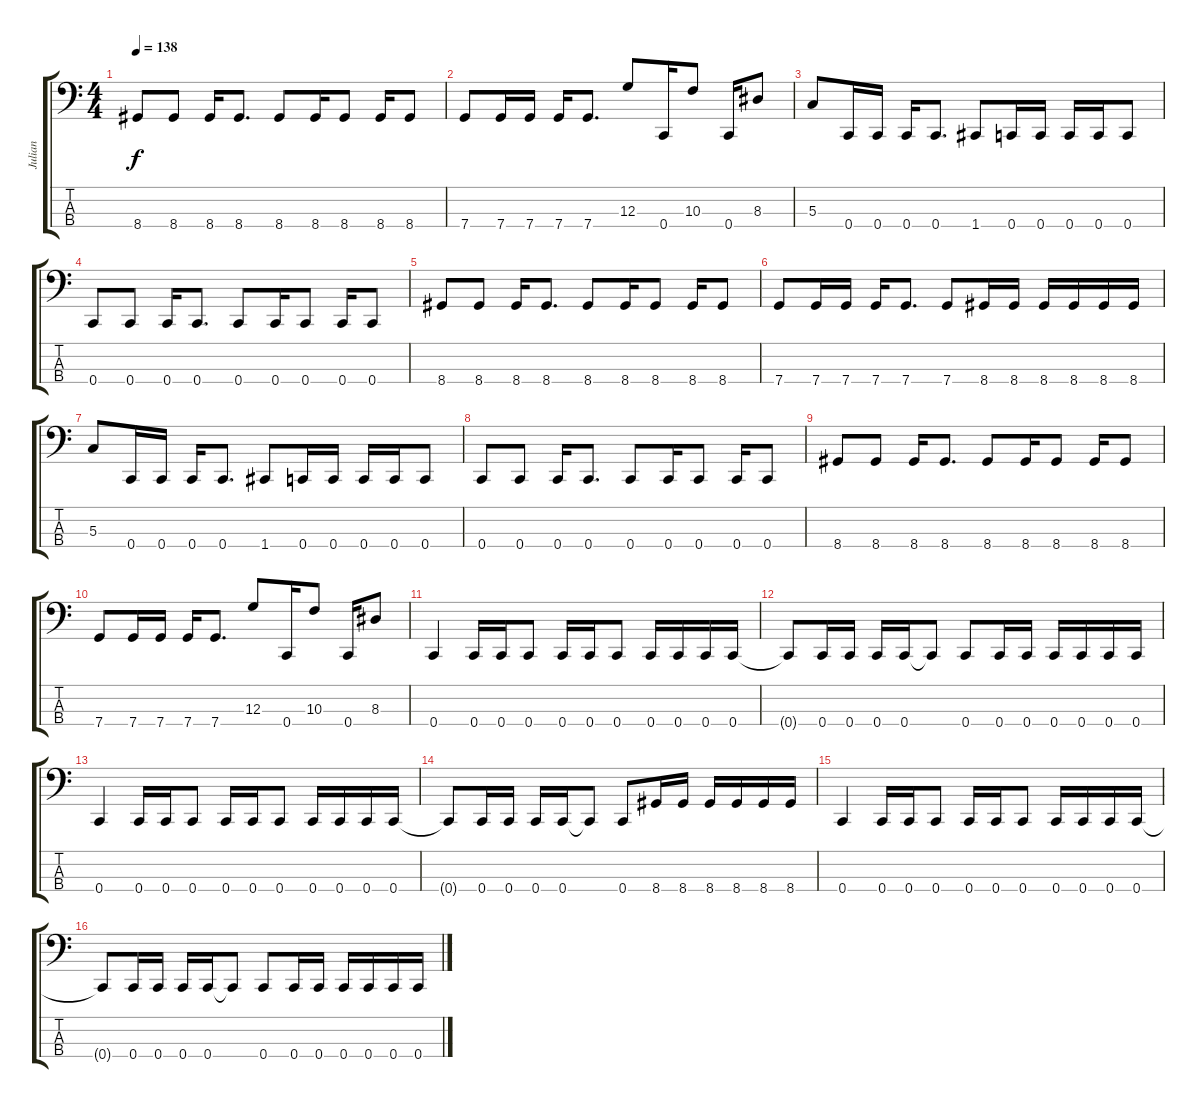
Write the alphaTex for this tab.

\track ("Julian" "Julian") {instrument electricbasspick}
\staff {score tabs}
\tuning (F2 C2 G1 C1) {hide}
\ts (4 4)
\tempo 138
\clef f4
\ks c
8.4.8{dy f} 8.4.8 8.4.16 8.4.8{d} 8.4.8 8.4.16 8.4.8 8.4.16 8.4.8 |
7.4.8 7.4.16 7.4.16 7.4.16 7.4.8{d} 12.3.8 0.4.16 10.3.8 0.4.16 8.3.8 |
5.3.8 0.4.16 0.4.16 0.4.16 0.4.8{d} 1.4.8 0.4.16 0.4.16 0.4.16 0.4.16 0.4.8 |
0.4.8 0.4.8 0.4.16 0.4.8{d} 0.4.8 0.4.16 0.4.8 0.4.16 0.4.8 |
8.4.8 8.4.8 8.4.16 8.4.8{d} 8.4.8 8.4.16 8.4.8 8.4.16 8.4.8 |
7.4.8 7.4.16 7.4.16 7.4.16 7.4.8{d} 7.4.8 8.4.16 8.4.16 8.4.16 8.4.16 8.4.16 8.4.16 |
5.3.8 0.4.16 0.4.16 0.4.16 0.4.8{d} 1.4.8 0.4.16 0.4.16 0.4.16 0.4.16 0.4.8 |
0.4.8 0.4.8 0.4.16 0.4.8{d} 0.4.8 0.4.16 0.4.8 0.4.16 0.4.8 |
8.4.8 8.4.8 8.4.16 8.4.8{d} 8.4.8 8.4.16 8.4.8 8.4.16 8.4.8 |
7.4.8 7.4.16 7.4.16 7.4.16 7.4.8{d} 12.3.8 0.4.16 10.3.8 0.4.16 8.3.8 |
0.4.4 0.4.16 0.4.16 0.4.8 0.4.16 0.4.16 0.4.8 0.4.16 0.4.16 0.4.16 0.4.16 |
0.4{t}.8 0.4.16 0.4.16 0.4.16 0.4.16 0.4{t}.8 0.4.8 0.4.16 0.4.16 0.4.16 0.4.16 0.4.16 0.4.16 |
0.4.4 0.4.16 0.4.16 0.4.8 0.4.16 0.4.16 0.4.8 0.4.16 0.4.16 0.4.16 0.4.16 |
0.4{t}.8 0.4.16 0.4.16 0.4.16 0.4.16 0.4{t}.8 0.4.8 8.4.16 8.4.16 8.4.16 8.4.16 8.4.16 8.4.16 |
0.4.4 0.4.16 0.4.16 0.4.8 0.4.16 0.4.16 0.4.8 0.4.16 0.4.16 0.4.16 0.4.16 |
0.4{t}.8 0.4.16 0.4.16 0.4.16 0.4.16 0.4{t}.8 0.4.8 0.4.16 0.4.16 0.4.16 0.4.16 0.4.16 0.4.16
